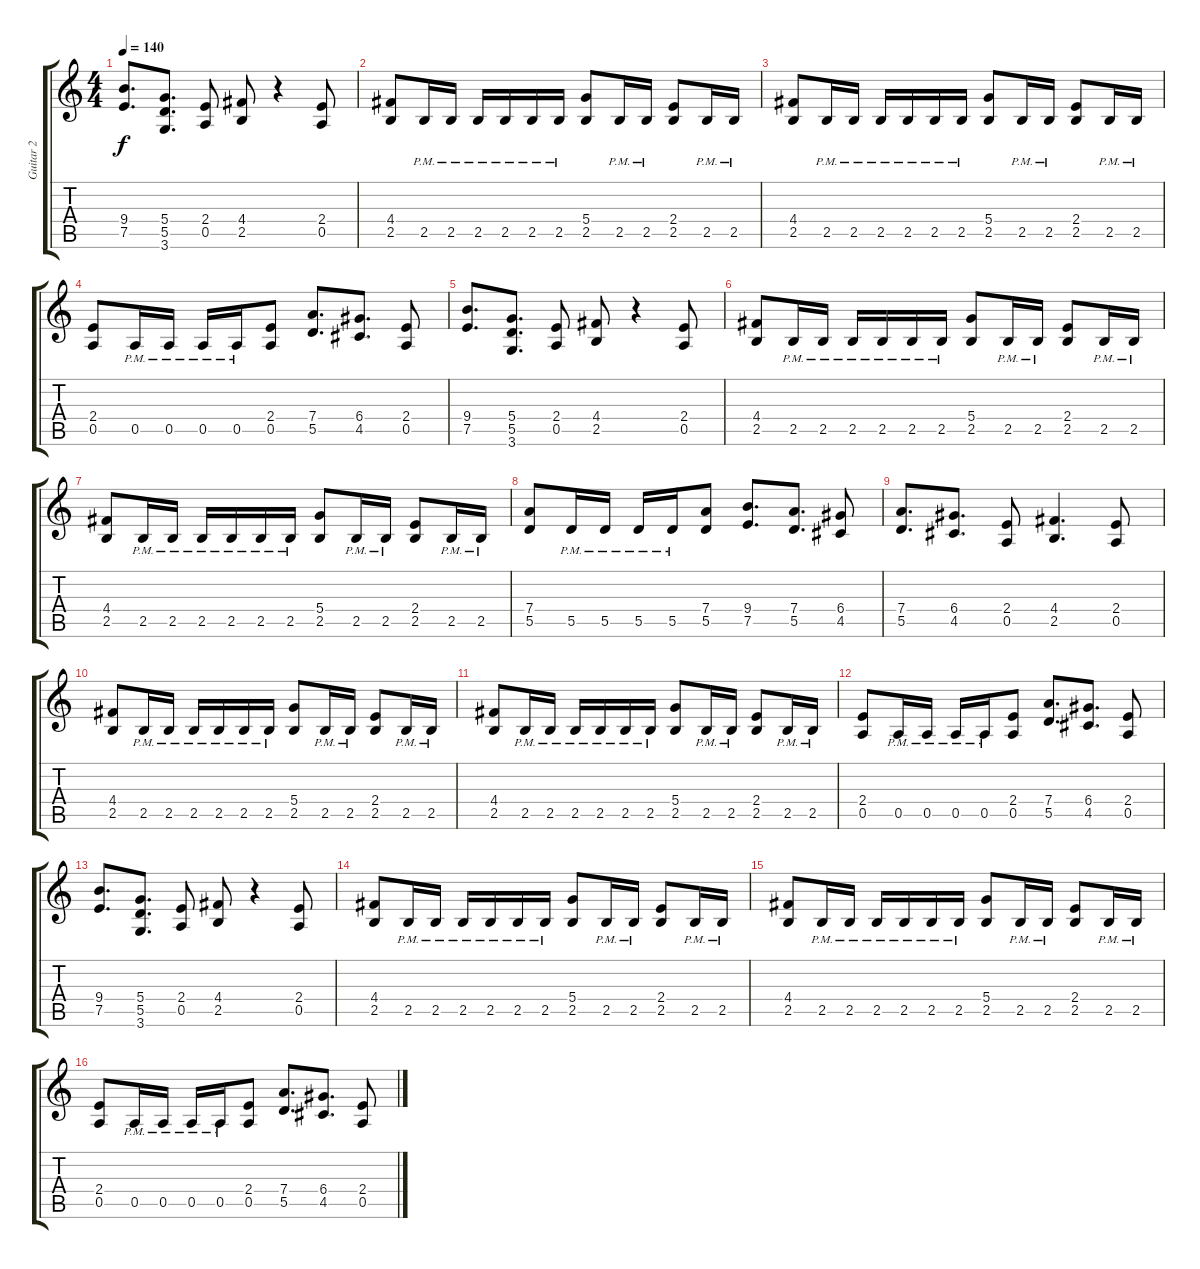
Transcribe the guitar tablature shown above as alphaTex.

\track ("Guitar 2" "Guitar 2") {instrument distortionguitar}
\staff {score tabs}
\tuning (E4 B3 G3 D3 A2 E2) {hide}
\ts (4 4)
\tempo 140
\clef g2
\ks c
(9.4 7.5).8{d dy f} (5.4 5.5 3.6).8{d} (2.4 0.5).8 (4.4 2.5).8 r.4 (2.4 0.5).8 |
(4.4 2.5).8{volume 9 balance 2} 2.5{pm}.16 2.5{pm}.16 2.5{pm}.16 2.5{pm}.16 2.5{pm}.16 2.5{pm}.16 (5.4 2.5).8 2.5{pm}.16 2.5{pm}.16 (2.4 2.5).8 2.5{pm}.16 2.5{pm}.16 |
(4.4 2.5).8 2.5{pm}.16 2.5{pm}.16 2.5{pm}.16 2.5{pm}.16 2.5{pm}.16 2.5{pm}.16 (5.4 2.5).8 2.5{pm}.16 2.5{pm}.16 (2.4 2.5).8 2.5{pm}.16 2.5{pm}.16 |
(2.4 0.5).8 0.5{pm}.16 0.5{pm}.16 0.5{pm}.16 0.5{pm}.16 (2.4 0.5).8 (7.4 5.5).8{d} (6.4 4.5).8{d} (2.4 0.5).8 |
(9.4 7.5).8{d} (5.4 5.5 3.6).8{d} (2.4 0.5).8 (4.4 2.5).8 r.4 (2.4 0.5).8 |
(4.4 2.5).8{volume 9 balance 2} 2.5{pm}.16 2.5{pm}.16 2.5{pm}.16 2.5{pm}.16 2.5{pm}.16 2.5{pm}.16 (5.4 2.5).8 2.5{pm}.16 2.5{pm}.16 (2.4 2.5).8 2.5{pm}.16 2.5{pm}.16 |
(4.4 2.5).8 2.5{pm}.16 2.5{pm}.16 2.5{pm}.16 2.5{pm}.16 2.5{pm}.16 2.5{pm}.16 (5.4 2.5).8 2.5{pm}.16 2.5{pm}.16 (2.4 2.5).8 2.5{pm}.16 2.5{pm}.16 |
(7.4 5.5).8 5.5{pm}.16 5.5{pm}.16 5.5{pm}.16 5.5{pm}.16 (7.4 5.5).8 (9.4 7.5).8{d} (7.4 5.5).8{d} (6.4 4.5).8 |
(7.4 5.5).8{d} (6.4 4.5).8{d} (2.4 0.5).8 (4.4 2.5).4{d} (2.4 0.5).8 |
(4.4 2.5).8 2.5{pm}.16 2.5{pm}.16 2.5{pm}.16 2.5{pm}.16 2.5{pm}.16 2.5{pm}.16 (5.4 2.5).8 2.5{pm}.16 2.5{pm}.16 (2.4 2.5).8 2.5{pm}.16 2.5{pm}.16 |
(4.4 2.5).8 2.5{pm}.16 2.5{pm}.16 2.5{pm}.16 2.5{pm}.16 2.5{pm}.16 2.5{pm}.16 (5.4 2.5).8 2.5{pm}.16 2.5{pm}.16 (2.4 2.5).8 2.5{pm}.16 2.5{pm}.16 |
(2.4 0.5).8 0.5{pm}.16 0.5{pm}.16 0.5{pm}.16 0.5{pm}.16 (2.4 0.5).8 (7.4 5.5).8{d} (6.4 4.5).8{d} (2.4 0.5).8 |
(9.4 7.5).8{d} (5.4 5.5 3.6).8{d} (2.4 0.5).8 (4.4 2.5).8 r.4 (2.4 0.5).8 |
(4.4 2.5).8 2.5{pm}.16 2.5{pm}.16 2.5{pm}.16 2.5{pm}.16 2.5{pm}.16 2.5{pm}.16 (5.4 2.5).8 2.5{pm}.16 2.5{pm}.16 (2.4 2.5).8 2.5{pm}.16 2.5{pm}.16 |
(4.4 2.5).8 2.5{pm}.16 2.5{pm}.16 2.5{pm}.16 2.5{pm}.16 2.5{pm}.16 2.5{pm}.16 (5.4 2.5).8 2.5{pm}.16 2.5{pm}.16 (2.4 2.5).8 2.5{pm}.16 2.5{pm}.16 |
(2.4 0.5).8 0.5{pm}.16 0.5{pm}.16 0.5{pm}.16 0.5{pm}.16 (2.4 0.5).8 (7.4 5.5).8{d} (6.4 4.5).8{d} (2.4 0.5).8
